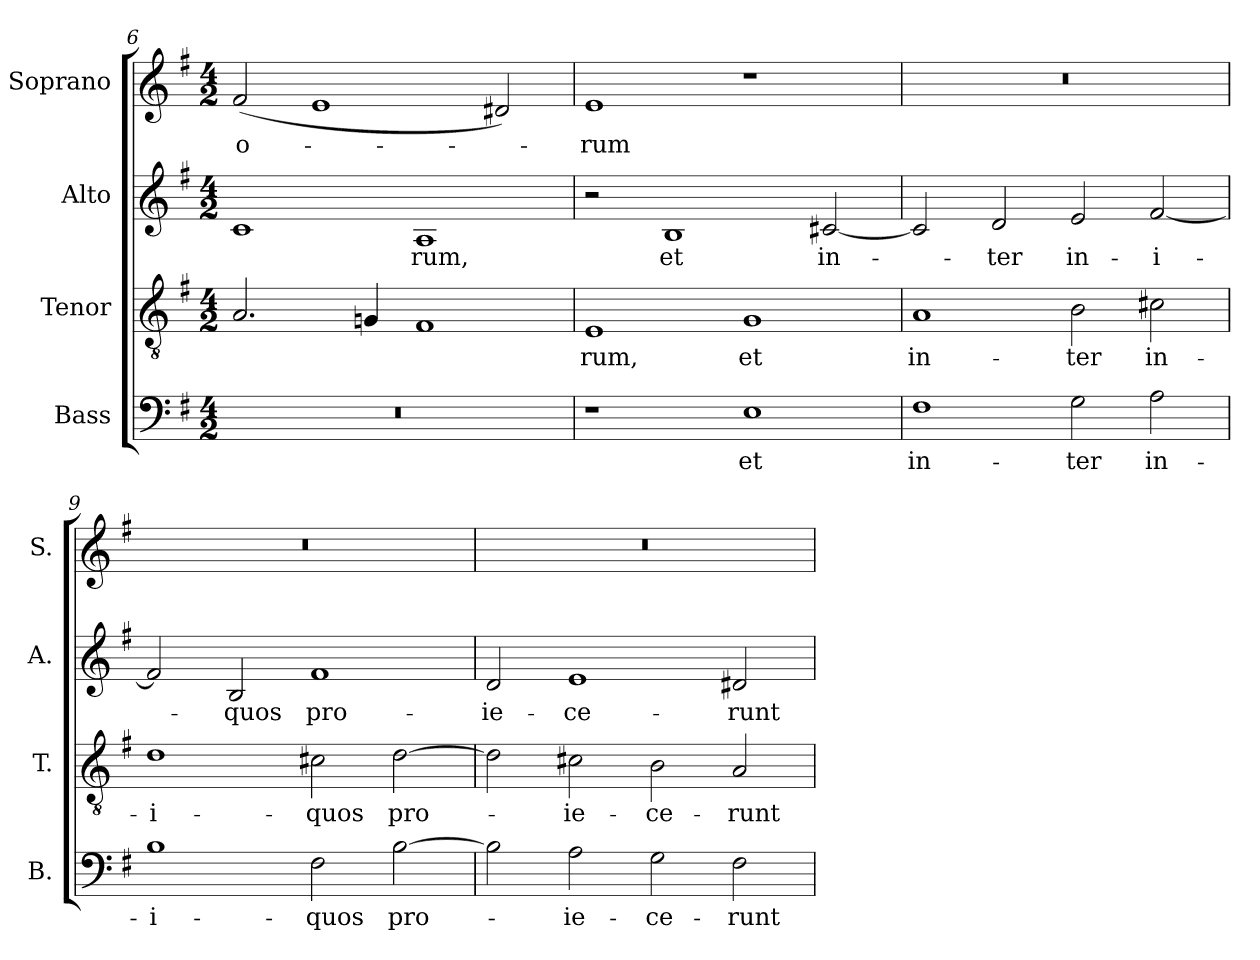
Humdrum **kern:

**kern	**text	**kern	**text	**kern	**text	**kern	**text
*part4	*part4	*part3	*part3	*part2	*part2	*part1	*part1
*staff4	*staff4	*staff3	*staff3	*staff2	*staff2	*staff1	*staff1
*I"Bass	*	*I"Tenor	*	*I"Alto	*	*I"Soprano	*
*I'B.	*	*I'T.	*	*I'A.	*	*I'S.	*
*clefF4	*	*clefGv2	*	*clefG2	*	*clefG2	*
*	*	*ITrd7c12	*	*	*	*	*
*k[f#]	*	*k[f#]	*	*k[f#]	*	*k[f#]	*
*G:	*	*G:	*	*G:	*	*G:	*
*M4/2	*	*M4/2	*	*M4/2	*	*M4/2	*
=6	=6	=6	=6	=6	=6	=6	=6
!LO:N:vis=1	!	!	!	!	!	!	!
!	!	!	!	!	!	!	!LO:LY:b:color=#000000
0r	.	2.AAi/	.	1ci	.	(2f#i/	-o-
.	.	.	.	.	.	1ei	.
.	.	4GGni/	.	.	.	.	.
!	!	!	!	!	!LO:LY:b:color=#000000	!	!
.	.	1FF#i	.	1Ai	-rum,	.	.
.	.	.	.	.	.	2d#Xi/)	.
=7	=7	=7	=7	=7	=7	=7	=7
!	!	!	!LO:LY:b:color=#000000	!	!	!	!
!	!	!	!	!	!	!	!LO:LY:b:color=#000000
1r	.	1EEi	-rum,	2r	.	1ei	-rum
!	!	!	!	!	!LO:LY:b:color=#000000	!	!
.	.	.	.	1Bi	et	.	.
!	!LO:LY:b:color=#000000	!	!	!	!	!	!
!	!	!	!LO:LY:b:color=#000000	!	!	!	!
1Ei	et	1GGi	et	.	.	1r	.
!	!	!	!	!	!LO:LY:b:color=#000000	!	!
.	.	.	.	[2c#Xi/	in-	.	.
=8	=8	=8	=8	=8	=8	=8	=8
!	!LO:LY:b:color=#000000	!	!	!	!	!	!
!	!	!	!LO:LY:b:color=#000000	!	!	!LO:N:vis=1	!
1F#i	in-	1AAi	in-	2c#i/]	.	0r	.
!	!	!	!	!	!LO:LY:b:color=#000000	!	!
.	.	.	.	2di/	-ter	.	.
!	!LO:LY:b:color=#000000	!	!	!	!	!	!
!	!	!	!LO:LY:b:color=#000000	!	!	!	!
!	!	!	!	!	!LO:LY:b:color=#000000	!	!
2Gi\	-ter	2BBi\	-ter	2ei/	in-	.	.
!	!LO:LY:b:color=#000000	!	!	!	!	!	!
!	!	!	!LO:LY:b:color=#000000	!	!	!	!
!	!	!	!	!	!LO:LY:b:color=#000000	!	!
2Ai\	in-	2C#Xi\	in-	[2f#i/	-i-	.	.
!!LO:LB:g=z
=9	=9	=9	=9	=9	=9	=9	=9
!	!LO:LY:b:color=#000000	!	!	!	!	!	!
!	!	!	!LO:LY:b:color=#000000	!	!	!LO:N:vis=1	!
1Bi	-i-	1Di	-i-	2f#i/]	.	0r	.
!	!	!	!	!	!LO:LY:b:color=#000000	!	!
.	.	.	.	2Bi/	-quos	.	.
!	!LO:LY:b:color=#000000	!	!	!	!	!	!
!	!	!	!LO:LY:b:color=#000000	!	!	!	!
!	!	!	!	!	!LO:LY:b:color=#000000	!	!
2F#i\	-quos	2C#Xi\	-quos	1f#i	pro-	.	.
!	!LO:LY:b:color=#000000	!	!	!	!	!	!
!	!	!	!LO:LY:b:color=#000000	!	!	!	!
[2Bi\	pro-	[2Di\	pro-	.	.	.	.
=10	=10	=10	=10	=10	=10	=10	=10
!	!	!	!	!	!LO:LY:b:color=#000000	!LO:N:vis=1	!
2Bi\]	.	2Di\]	.	2di/	-ie-	0r	.
!	!LO:LY:b:color=#000000	!	!	!	!	!	!
!	!	!	!LO:LY:b:color=#000000	!	!	!	!
!	!	!	!	!	!LO:LY:b:color=#000000	!	!
2Ai\	-ie-	2C#Xi\	-ie-	1ei	-ce-	.	.
!	!LO:LY:b:color=#000000	!	!	!	!	!	!
!	!	!	!LO:LY:b:color=#000000	!	!	!	!
2Gi\	-ce-	2BBi\	-ce-	.	.	.	.
!	!LO:LY:b:color=#000000	!	!	!	!	!	!
!	!	!	!LO:LY:b:color=#000000	!	!	!	!
!	!	!	!	!	!LO:LY:b:color=#000000	!	!
2F#i\	-runt	2AAi/	-runt	2d#Xi/	-runt	.	.
=	=	=	=	=	=	=	=
*-	*-	*-	*-	*-	*-	*-	*-
